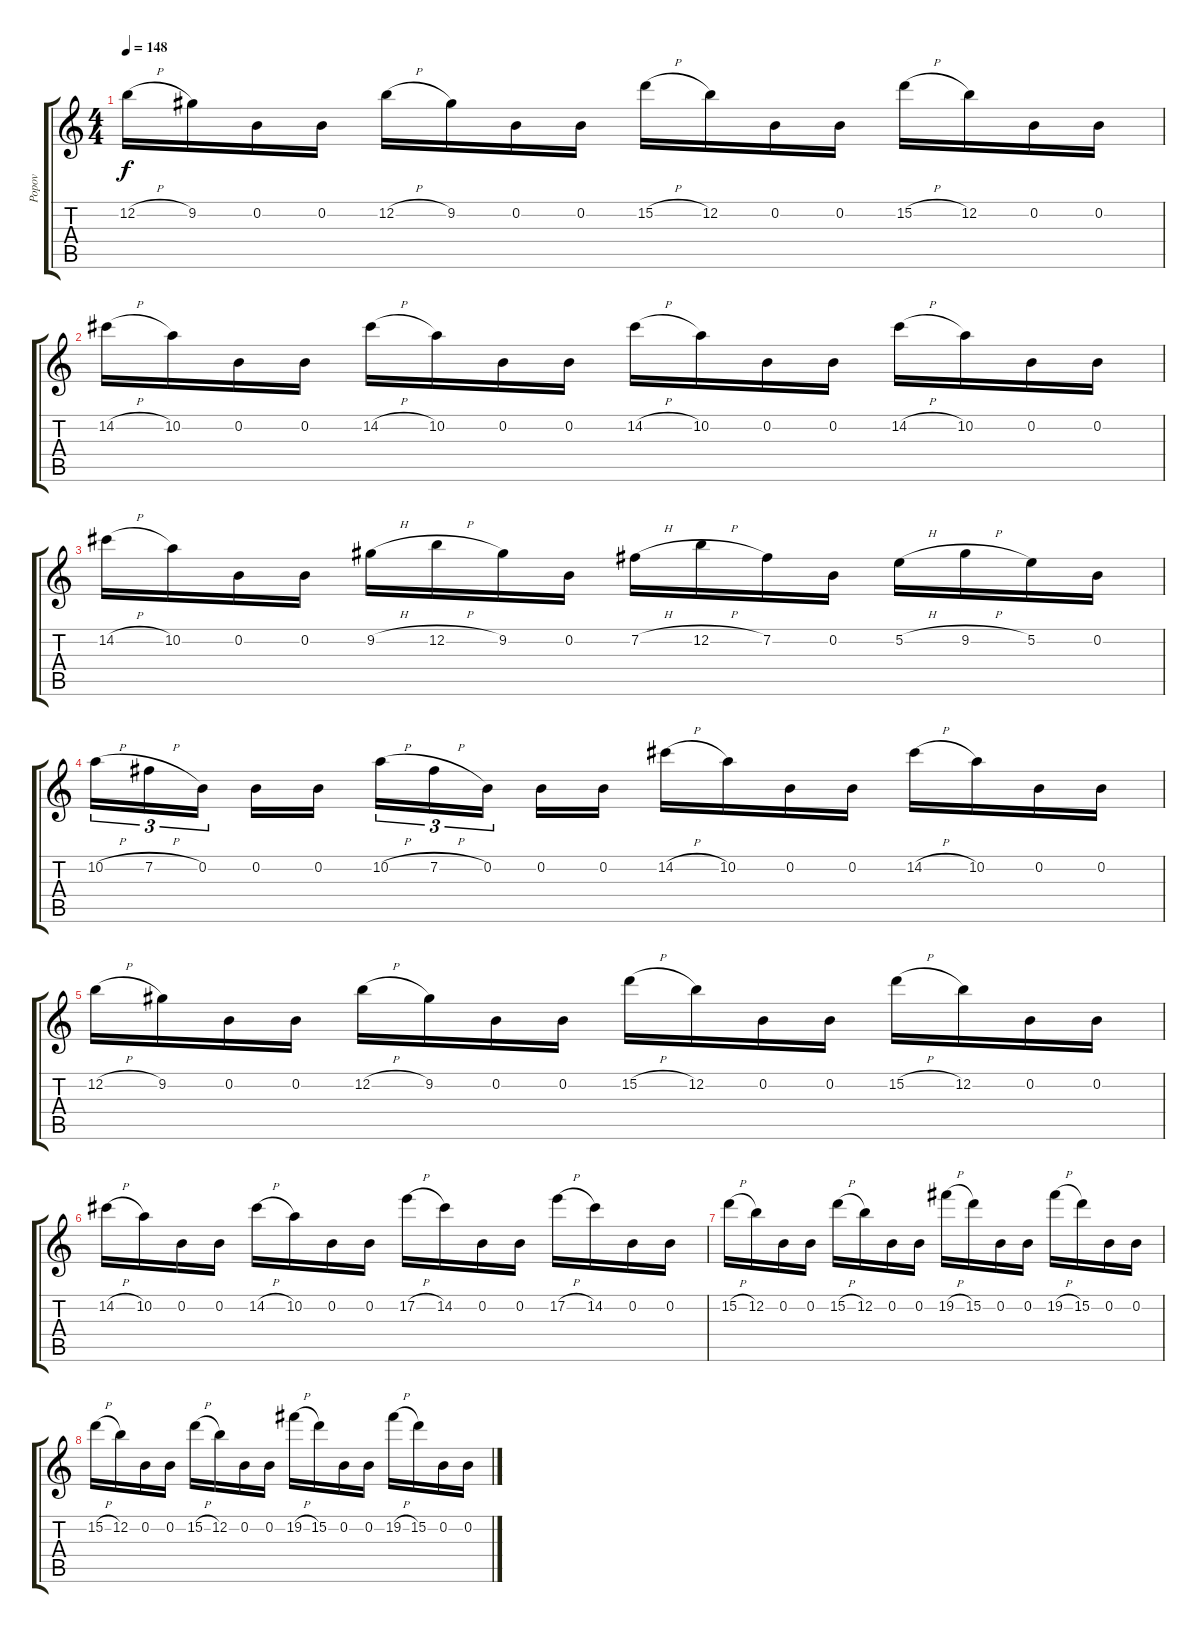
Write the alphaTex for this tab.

\track ("Popov" "Popov") {instrument distortionguitar}
\staff {score tabs}
\tuning (E4 B3 G3 D3 A2 E2) {hide}
\ts (4 4)
\tempo 148
\clef g2
\ks c
12.2{h}.16{dy f} 9.2.16 0.2.16 0.2.16 12.2{h}.16 9.2.16 0.2.16 0.2.16 15.2{h}.16 12.2.16 0.2.16 0.2.16 15.2{h}.16 12.2.16 0.2.16 0.2.16 |
14.2{h}.16 10.2.16 0.2.16 0.2.16 14.2{h}.16 10.2.16 0.2.16 0.2.16 14.2{h}.16 10.2.16 0.2.16 0.2.16 14.2{h}.16 10.2.16 0.2.16 0.2.16 |
14.2{h}.16 10.2.16 0.2.16 0.2.16 9.2{h}.16 12.2{h}.16 9.2.16 0.2.16 7.2{h}.16 12.2{h}.16 7.2.16 0.2.16 5.2{h}.16 9.2{h}.16 5.2.16 0.2.16 |
10.2{h}.16{tu (3 2)} 7.2{h}.16{tu (3 2)} 0.2.16{tu (3 2)} 0.2.16 0.2.16 10.2{h}.16{tu (3 2)} 7.2{h}.16{tu (3 2)} 0.2.16{tu (3 2)} 0.2.16 0.2.16 14.2{h}.16 10.2.16 0.2.16 0.2.16 14.2{h}.16 10.2.16 0.2.16 0.2.16 |
12.2{h}.16 9.2.16 0.2.16 0.2.16 12.2{h}.16 9.2.16 0.2.16 0.2.16 15.2{h}.16 12.2.16 0.2.16 0.2.16 15.2{h}.16 12.2.16 0.2.16 0.2.16 |
14.2{h}.16 10.2.16 0.2.16 0.2.16 14.2{h}.16 10.2.16 0.2.16 0.2.16 17.2{h}.16 14.2.16 0.2.16 0.2.16 17.2{h}.16 14.2.16 0.2.16 0.2.16 |
15.2{h}.16 12.2.16 0.2.16 0.2.16 15.2{h}.16 12.2.16 0.2.16 0.2.16 19.2{h}.16 15.2.16 0.2.16 0.2.16 19.2{h}.16 15.2.16 0.2.16 0.2.16 |
15.2{h}.16 12.2.16 0.2.16 0.2.16 15.2{h}.16 12.2.16 0.2.16 0.2.16 19.2{h}.16 15.2.16 0.2.16 0.2.16 19.2{h}.16 15.2.16 0.2.16 0.2.16
